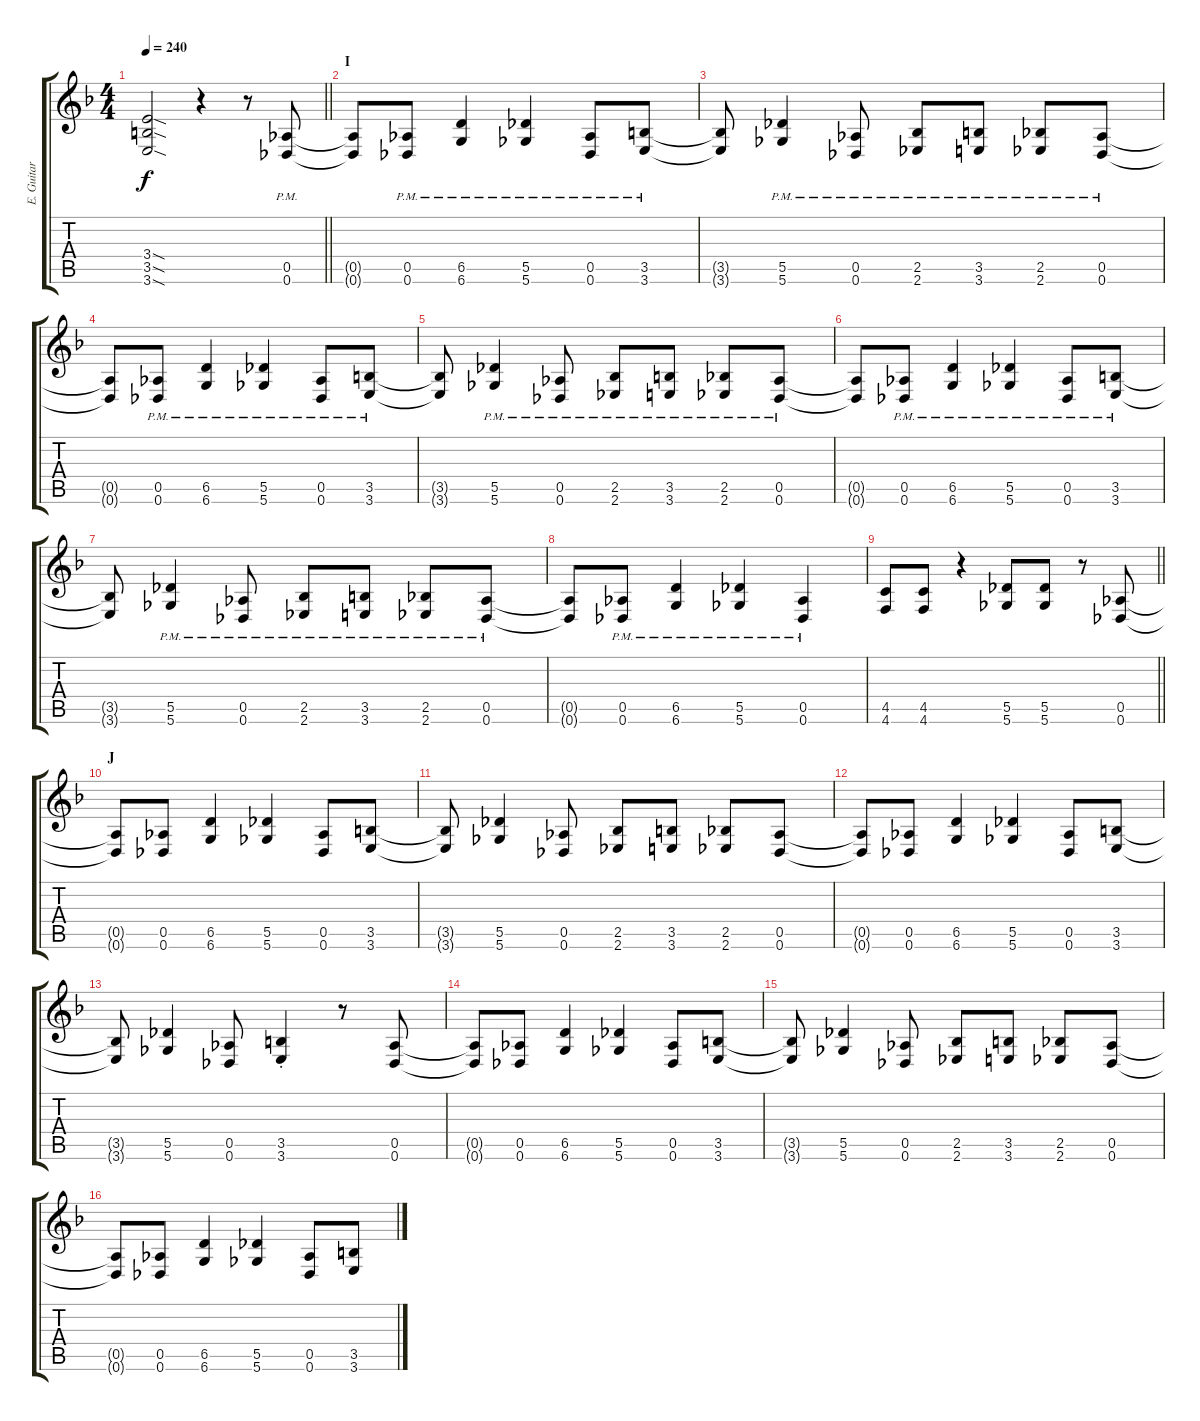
\track ("E. Guitar II" "E. Guitar ") {instrument distortionguitar}
\staff {score tabs}
\tuning (Eb4 Bb3 Gb3 Db3 Ab2 Db2) {hide}
\ts (4 4)
\tempo 240
\clef g2
\barLineRight lightlight
\ks f
(3.4{sod} 3.5{sod} 3.6{sod}).2{dy f} r.4 r.8 (0.5{pm} 0.6{pm}).8 |
\section ("" "I")
(0.5{t} 0.6{t}).8 (0.5{pm} 0.6{pm}).8 (6.5{pm} 6.6{pm}).4 (5.5{pm} 5.6{pm}).4 (0.5{pm} 0.6{pm}).8 (3.5{pm} 3.6{pm}).8 |
(3.5{t} 3.6{t}).8 (5.5{pm} 5.6{pm}).4 (0.5{pm} 0.6{pm}).8 (2.5{pm} 2.6{pm}).8 (3.5{pm} 3.6{pm}).8 (2.5{pm} 2.6{pm}).8 (0.5{pm} 0.6{pm}).8 |
(0.5{t} 0.6{t}).8 (0.5{pm} 0.6{pm}).8 (6.5{pm} 6.6{pm}).4 (5.5{pm} 5.6{pm}).4 (0.5{pm} 0.6{pm}).8 (3.5{pm} 3.6{pm}).8 |
(3.5{t} 3.6{t}).8 (5.5{pm} 5.6{pm}).4 (0.5{pm} 0.6{pm}).8 (2.5{pm} 2.6{pm}).8 (3.5{pm} 3.6{pm}).8 (2.5{pm} 2.6{pm}).8 (0.5{pm} 0.6{pm}).8 |
(0.5{t} 0.6{t}).8 (0.5{pm} 0.6{pm}).8 (6.5{pm} 6.6{pm}).4 (5.5{pm} 5.6{pm}).4 (0.5{pm} 0.6{pm}).8 (3.5{pm} 3.6{pm}).8 |
(3.5{t} 3.6{t}).8 (5.5{pm} 5.6{pm}).4 (0.5{pm} 0.6{pm}).8 (2.5{pm} 2.6{pm}).8 (3.5{pm} 3.6{pm}).8 (2.5{pm} 2.6{pm}).8 (0.5{pm} 0.6{pm}).8 |
(0.5{t} 0.6{t}).8 (0.5{pm} 0.6{pm}).8 (6.5{pm} 6.6{pm}).4 (5.5{pm} 5.6{pm}).4 (0.5{pm} 0.6{pm}).4 |
\barLineRight lightlight
(4.5 4.6).8 (4.5 4.6).8 r.4 (5.5 5.6).8 (5.5 5.6).8 r.8 (0.5 0.6).8 |
\section ("" "J")
(0.5{t} 0.6{t}).8 (0.5 0.6).8 (6.5 6.6).4 (5.5 5.6).4 (0.5 0.6).8 (3.5 3.6).8 |
(3.5{t} 3.6{t}).8 (5.5 5.6).4 (0.5 0.6).8 (2.5 2.6).8 (3.5 3.6).8 (2.5 2.6).8 (0.5 0.6).8 |
(0.5{t} 0.6{t}).8 (0.5 0.6).8 (6.5 6.6).4 (5.5 5.6).4 (0.5 0.6).8 (3.5 3.6).8 |
(3.5{t} 3.6{t}).8 (5.5 5.6).4 (0.5 0.6).8 (3.5{st} 3.6{st}).4 r.8 (0.5 0.6).8 |
(0.5{t} 0.6{t}).8 (0.5 0.6).8 (6.5 6.6).4 (5.5 5.6).4 (0.5 0.6).8 (3.5 3.6).8 |
(3.5{t} 3.6{t}).8 (5.5 5.6).4 (0.5 0.6).8 (2.5 2.6).8 (3.5 3.6).8 (2.5 2.6).8 (0.5 0.6).8 |
(0.5{t} 0.6{t}).8 (0.5 0.6).8 (6.5 6.6).4 (5.5 5.6).4 (0.5 0.6).8 (3.5 3.6).8
